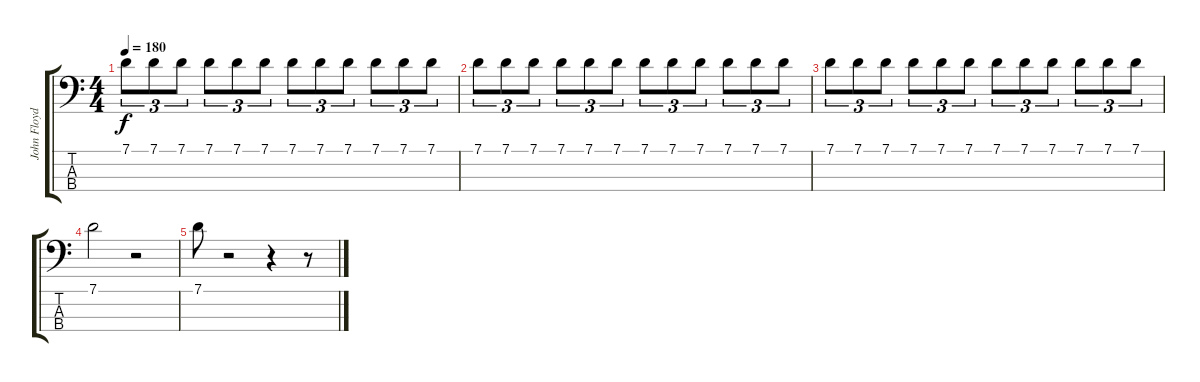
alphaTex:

\track ("John Floyd" "John Floyd") {instrument acousticguitarsteel}
\staff {score tabs}
\tuning (G2 D2 A1 E1) {hide}
\ts (4 4)
\tempo 180
\clef f4
\ks c
7.1.8{tu (3 2) dy f} 7.1.8{tu (3 2)} 7.1.8{tu (3 2)} 7.1.8{tu (3 2)} 7.1.8{tu (3 2)} 7.1.8{tu (3 2)} 7.1.8{tu (3 2)} 7.1.8{tu (3 2)} 7.1.8{tu (3 2)} 7.1.8{tu (3 2)} 7.1.8{tu (3 2)} 7.1.8{tu (3 2)} |
7.1.8{tu (3 2)} 7.1.8{tu (3 2)} 7.1.8{tu (3 2)} 7.1.8{tu (3 2)} 7.1.8{tu (3 2)} 7.1.8{tu (3 2)} 7.1.8{tu (3 2)} 7.1.8{tu (3 2)} 7.1.8{tu (3 2)} 7.1.8{tu (3 2)} 7.1.8{tu (3 2)} 7.1.8{tu (3 2)} |
7.1.8{tu (3 2)} 7.1.8{tu (3 2)} 7.1.8{tu (3 2)} 7.1.8{tu (3 2)} 7.1.8{tu (3 2)} 7.1.8{tu (3 2)} 7.1.8{tu (3 2)} 7.1.8{tu (3 2)} 7.1.8{tu (3 2)} 7.1.8{tu (3 2)} 7.1.8{tu (3 2)} 7.1.8{tu (3 2)} |
7.1.2 r.2 |
7.1.8 r.2 r.4 r.8
